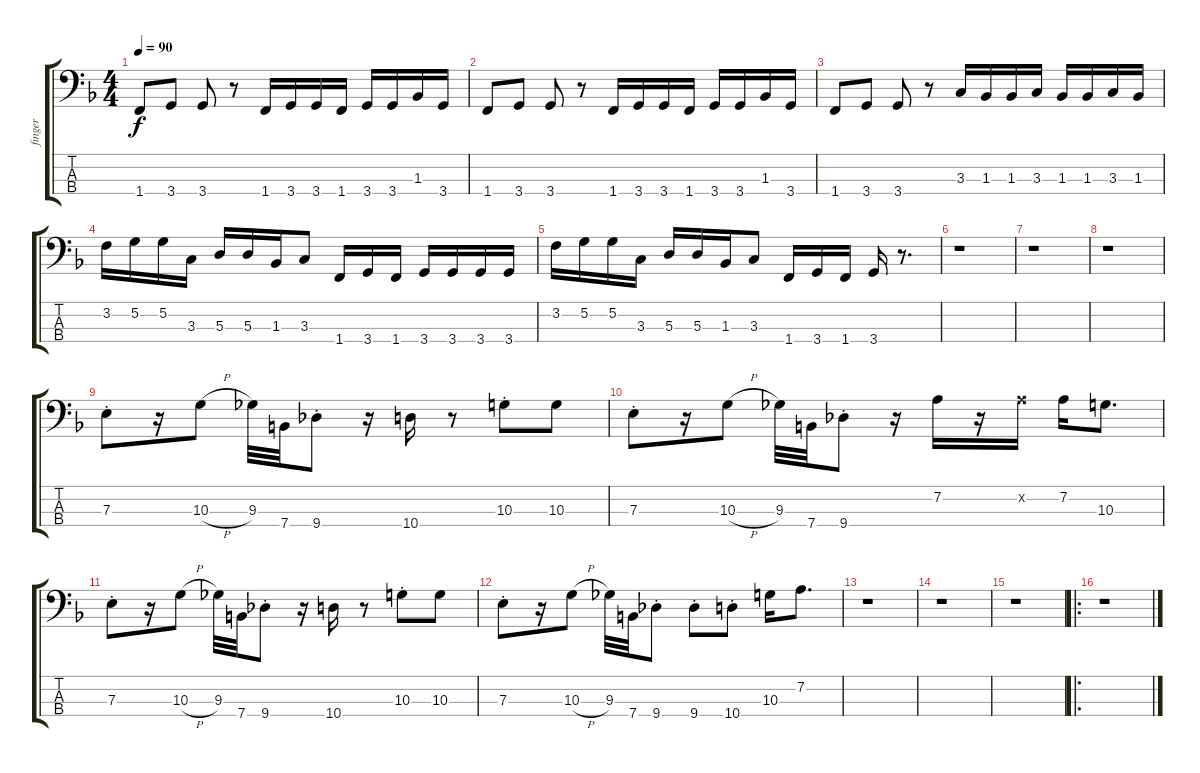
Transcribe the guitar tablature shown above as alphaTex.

\track ("finger" "finger") {instrument electricbassfinger}
\staff {score tabs}
\tuning (G2 D2 A1 E1) {hide}
\ts (4 4)
\tempo 90
\clef f4
\ks f
1.4.8{dy f} 3.4.8 3.4.8 r.8 1.4.16 3.4.16 3.4.16 1.4.16 3.4.16 3.4.16 1.3.16 3.4.16 |
1.4.8 3.4.8 3.4.8 r.8 1.4.16 3.4.16 3.4.16 1.4.16 3.4.16 3.4.16 1.3.16 3.4.16 |
1.4.8 3.4.8 3.4.8 r.8 3.3.16 1.3.16 1.3.16 3.3.16 1.3.16 1.3.16 3.3.16 1.3.16 |
3.2.16 5.2.16 5.2.16 3.3.16 5.3.16 5.3.16 1.3.16 3.3.8 1.4.16 3.4.16 1.4.16 3.4.16 3.4.16 3.4.16 3.4.16 |
3.2.16 5.2.16 5.2.16 3.3.16 5.3.16 5.3.16 1.3.16 3.3.8 1.4.16 3.4.16 1.4.16 3.4.16 r.8{d} |
r.1 |
r.1 |
r.1 |
7.3{st}.8 r.16 10.3{h}.8 9.3.32 7.4.32 9.4{st}.8 r.16 10.4.16 r.8 10.3{st}.8 10.3.8 |
7.3{st}.8 r.16 10.3{h}.8 9.3.32 7.4.32 9.4{st}.8 r.16 7.2.16 r.16 7.2{x}.16 7.2.16 10.3.8{d} |
7.3{st}.8 r.16 10.3{h}.8 9.3.32 7.4.32 9.4{st}.8 r.16 10.4.16 r.8 10.3{st}.8 10.3.8 |
7.3{st}.8 r.16 10.3{h}.8 9.3.32 7.4.32 9.4{st}.8 9.4{st}.8 10.4{st}.8 10.3.16 7.2.8{d} |
r.1 |
r.1 |
r.1 |
\ro
r.1
